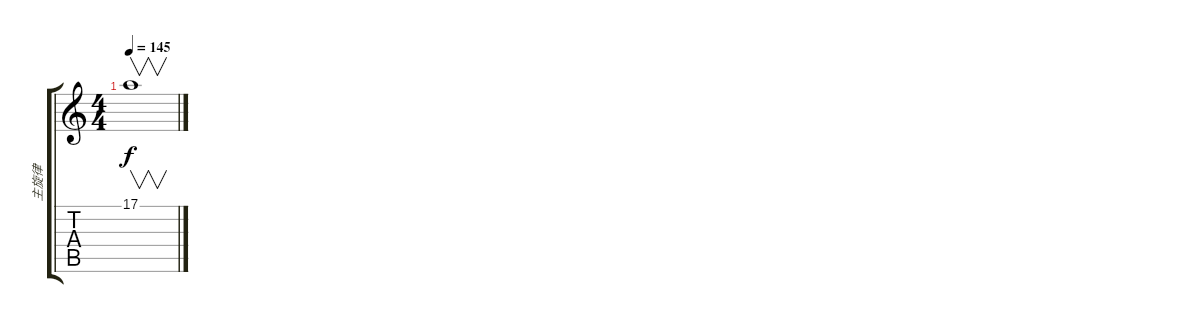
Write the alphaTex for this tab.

\track ("主旋律" "主旋律") {instrument fx1rain}
\staff {score tabs}
\tuning (E4 B3 G3 D3 A2 E2) {hide}
\ts (4 4)
\tempo 145
\clef g2
\ks c
17.1.1{v dy f}
